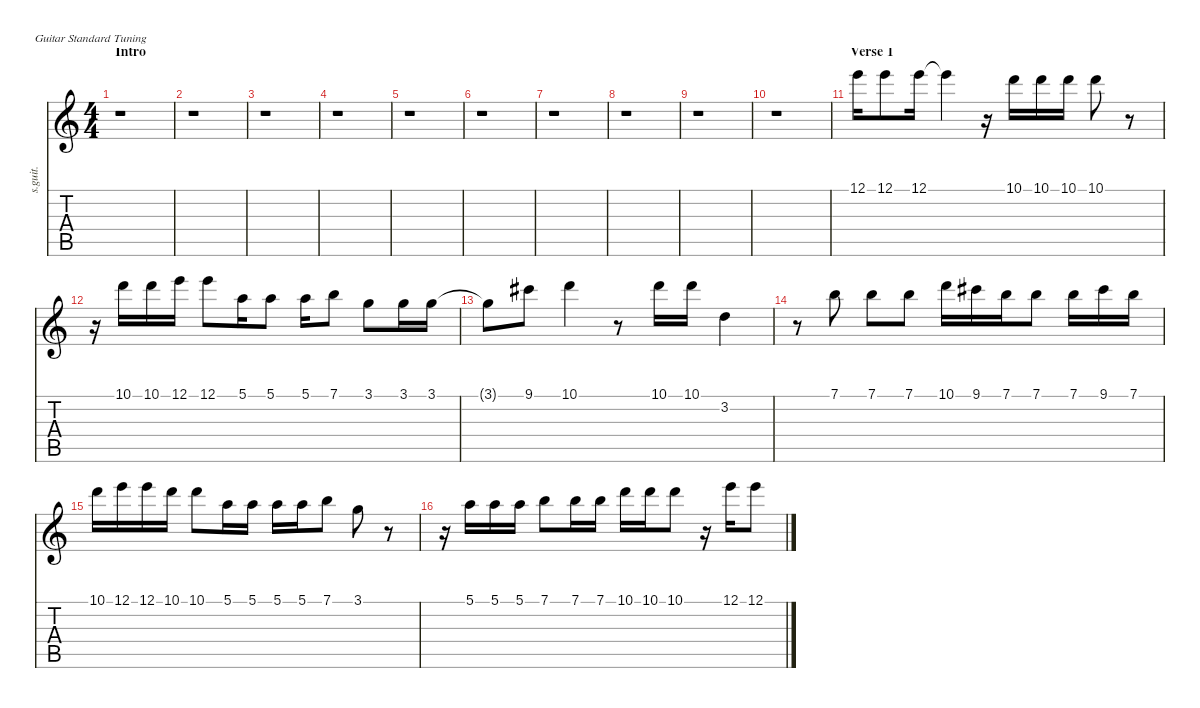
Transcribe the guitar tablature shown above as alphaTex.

\defaultSystemsLayout 4
\hideDynamics
\bracketExtendMode nobrackets
\track ("Brian Johnson - Vocals" "s.guit.") {instrument clarinet}
\staff {score tabs}
\tuning (E4 B3 G3 D3 A2 E2)
\displaytranspose 12
\ts (4 4)
\beaming (8 2 2 2 2)
\section ("" "Intro")
\tempo (92 hide)
\clef g2
\ks c
r.1{dy f instrument clarinet} |
r.1 |
r.1 |
r.1 |
r.1 |
r.1 |
r.1 |
r.1 |
r.1 |
r.1 |
\section ("" "Verse 1")
12.1.16{lyrics (0 "") lyrics (1 "") lyrics (2 "") lyrics (3 "") lyrics (4 "")} 12.1.8{lyrics (0 "") lyrics (1 "") lyrics (2 "") lyrics (3 "") lyrics (4 "")} 12.1.16{lyrics (0 "") lyrics (1 "") lyrics (2 "") lyrics (3 "") lyrics (4 "")} 12.1{t}.4{lyrics (0 "") lyrics (1 "") lyrics (2 "") lyrics (3 "") lyrics (4 "")} r.16 10.1.16{lyrics (0 "") lyrics (1 "") lyrics (2 "") lyrics (3 "") lyrics (4 "")} 10.1.16{lyrics (0 "") lyrics (1 "") lyrics (2 "") lyrics (3 "") lyrics (4 "")} 10.1.16{lyrics (0 "") lyrics (1 "") lyrics (2 "") lyrics (3 "") lyrics (4 "")} 10.1.8{lyrics (0 "") lyrics (1 "") lyrics (2 "") lyrics (3 "") lyrics (4 "")} r.8 |
r.16 10.1.16{lyrics (0 "") lyrics (1 "") lyrics (2 "") lyrics (3 "") lyrics (4 "")} 10.1.16{lyrics (0 "") lyrics (1 "") lyrics (2 "") lyrics (3 "") lyrics (4 "")} 12.1.16{lyrics (0 "") lyrics (1 "") lyrics (2 "") lyrics (3 "") lyrics (4 "")} 12.1.8{lyrics (0 "") lyrics (1 "") lyrics (2 "") lyrics (3 "") lyrics (4 "")} 5.1.16{lyrics (0 "") lyrics (1 "") lyrics (2 "") lyrics (3 "") lyrics (4 "")} 5.1.8{lyrics (0 "") lyrics (1 "") lyrics (2 "") lyrics (3 "") lyrics (4 "")} 5.1.16{lyrics (0 "") lyrics (1 "") lyrics (2 "") lyrics (3 "") lyrics (4 "")} 7.1.8{lyrics (0 "") lyrics (1 "") lyrics (2 "") lyrics (3 "") lyrics (4 "")} 3.1.8{lyrics (0 "") lyrics (1 "") lyrics (2 "") lyrics (3 "") lyrics (4 "")} 3.1.16{lyrics (0 "") lyrics (1 "") lyrics (2 "") lyrics (3 "") lyrics (4 "")} 3.1.16{lyrics (0 "") lyrics (1 "") lyrics (2 "") lyrics (3 "") lyrics (4 "")} |
3.1{t}.8{lyrics (0 "") lyrics (1 "") lyrics (2 "") lyrics (3 "") lyrics (4 "")} 9.1{acc #}.8{lyrics (0 "") lyrics (1 "") lyrics (2 "") lyrics (3 "") lyrics (4 "")} 10.1.4{lyrics (0 "") lyrics (1 "") lyrics (2 "") lyrics (3 "") lyrics (4 "")} r.8 10.1.16{lyrics (0 "") lyrics (1 "") lyrics (2 "") lyrics (3 "") lyrics (4 "")} 10.1.16{lyrics (0 "") lyrics (1 "") lyrics (2 "") lyrics (3 "") lyrics (4 "")} 3.2.4{lyrics (0 "") lyrics (1 "") lyrics (2 "") lyrics (3 "") lyrics (4 "")} |
r.8 7.1.8{lyrics (0 "") lyrics (1 "") lyrics (2 "") lyrics (3 "") lyrics (4 "")} 7.1.8{lyrics (0 "") lyrics (1 "") lyrics (2 "") lyrics (3 "") lyrics (4 "")} 7.1.8{lyrics (0 "") lyrics (1 "") lyrics (2 "") lyrics (3 "") lyrics (4 "")} 10.1.16{lyrics (0 "") lyrics (1 "") lyrics (2 "") lyrics (3 "") lyrics (4 "")} 9.1{acc #}.16{lyrics (0 "") lyrics (1 "") lyrics (2 "") lyrics (3 "") lyrics (4 "")} 7.1.16{lyrics (0 "") lyrics (1 "") lyrics (2 "") lyrics (3 "") lyrics (4 "")} 7.1.8{lyrics (0 "") lyrics (1 "") lyrics (2 "") lyrics (3 "") lyrics (4 "")} 7.1.16{lyrics (0 "") lyrics (1 "") lyrics (2 "") lyrics (3 "") lyrics (4 "")} 9.1{acc #}.16{lyrics (0 "") lyrics (1 "") lyrics (2 "") lyrics (3 "") lyrics (4 "")} 7.1.16{lyrics (0 "") lyrics (1 "") lyrics (2 "") lyrics (3 "") lyrics (4 "")} |
10.1.16{lyrics (0 "") lyrics (1 "") lyrics (2 "") lyrics (3 "") lyrics (4 "")} 12.1.16{lyrics (0 "") lyrics (1 "") lyrics (2 "") lyrics (3 "") lyrics (4 "")} 12.1.16{lyrics (0 "") lyrics (1 "") lyrics (2 "") lyrics (3 "") lyrics (4 "")} 10.1.16{lyrics (0 "") lyrics (1 "") lyrics (2 "") lyrics (3 "") lyrics (4 "")} 10.1.8{lyrics (0 "") lyrics (1 "") lyrics (2 "") lyrics (3 "") lyrics (4 "")} 5.1.16{lyrics (0 "") lyrics (1 "") lyrics (2 "") lyrics (3 "") lyrics (4 "")} 5.1.16{lyrics (0 "") lyrics (1 "") lyrics (2 "") lyrics (3 "") lyrics (4 "")} 5.1.16{lyrics (0 "") lyrics (1 "") lyrics (2 "") lyrics (3 "") lyrics (4 "")} 5.1.16{lyrics (0 "") lyrics (1 "") lyrics (2 "") lyrics (3 "") lyrics (4 "")} 7.1.8{lyrics (0 "") lyrics (1 "") lyrics (2 "") lyrics (3 "") lyrics (4 "")} 3.1.8{lyrics (0 "") lyrics (1 "") lyrics (2 "") lyrics (3 "") lyrics (4 "")} r.8 |
r.16 5.1.16{lyrics (0 "") lyrics (1 "") lyrics (2 "") lyrics (3 "") lyrics (4 "")} 5.1.16{lyrics (0 "") lyrics (1 "") lyrics (2 "") lyrics (3 "") lyrics (4 "")} 5.1.16{lyrics (0 "") lyrics (1 "") lyrics (2 "") lyrics (3 "") lyrics (4 "")} 7.1.8{lyrics (0 "") lyrics (1 "") lyrics (2 "") lyrics (3 "") lyrics (4 "")} 7.1.16{lyrics (0 "") lyrics (1 "") lyrics (2 "") lyrics (3 "") lyrics (4 "")} 7.1.16{lyrics (0 "") lyrics (1 "") lyrics (2 "") lyrics (3 "") lyrics (4 "")} 10.1.16{lyrics (0 "") lyrics (1 "") lyrics (2 "") lyrics (3 "") lyrics (4 "")} 10.1.16{lyrics (0 "") lyrics (1 "") lyrics (2 "") lyrics (3 "") lyrics (4 "")} 10.1.8{lyrics (0 "") lyrics (1 "") lyrics (2 "") lyrics (3 "") lyrics (4 "")} r.16 12.1.16{lyrics (0 "") lyrics (1 "") lyrics (2 "") lyrics (3 "") lyrics (4 "")} 12.1.8{lyrics (0 "") lyrics (1 "") lyrics (2 "") lyrics (3 "") lyrics (4 "")}
